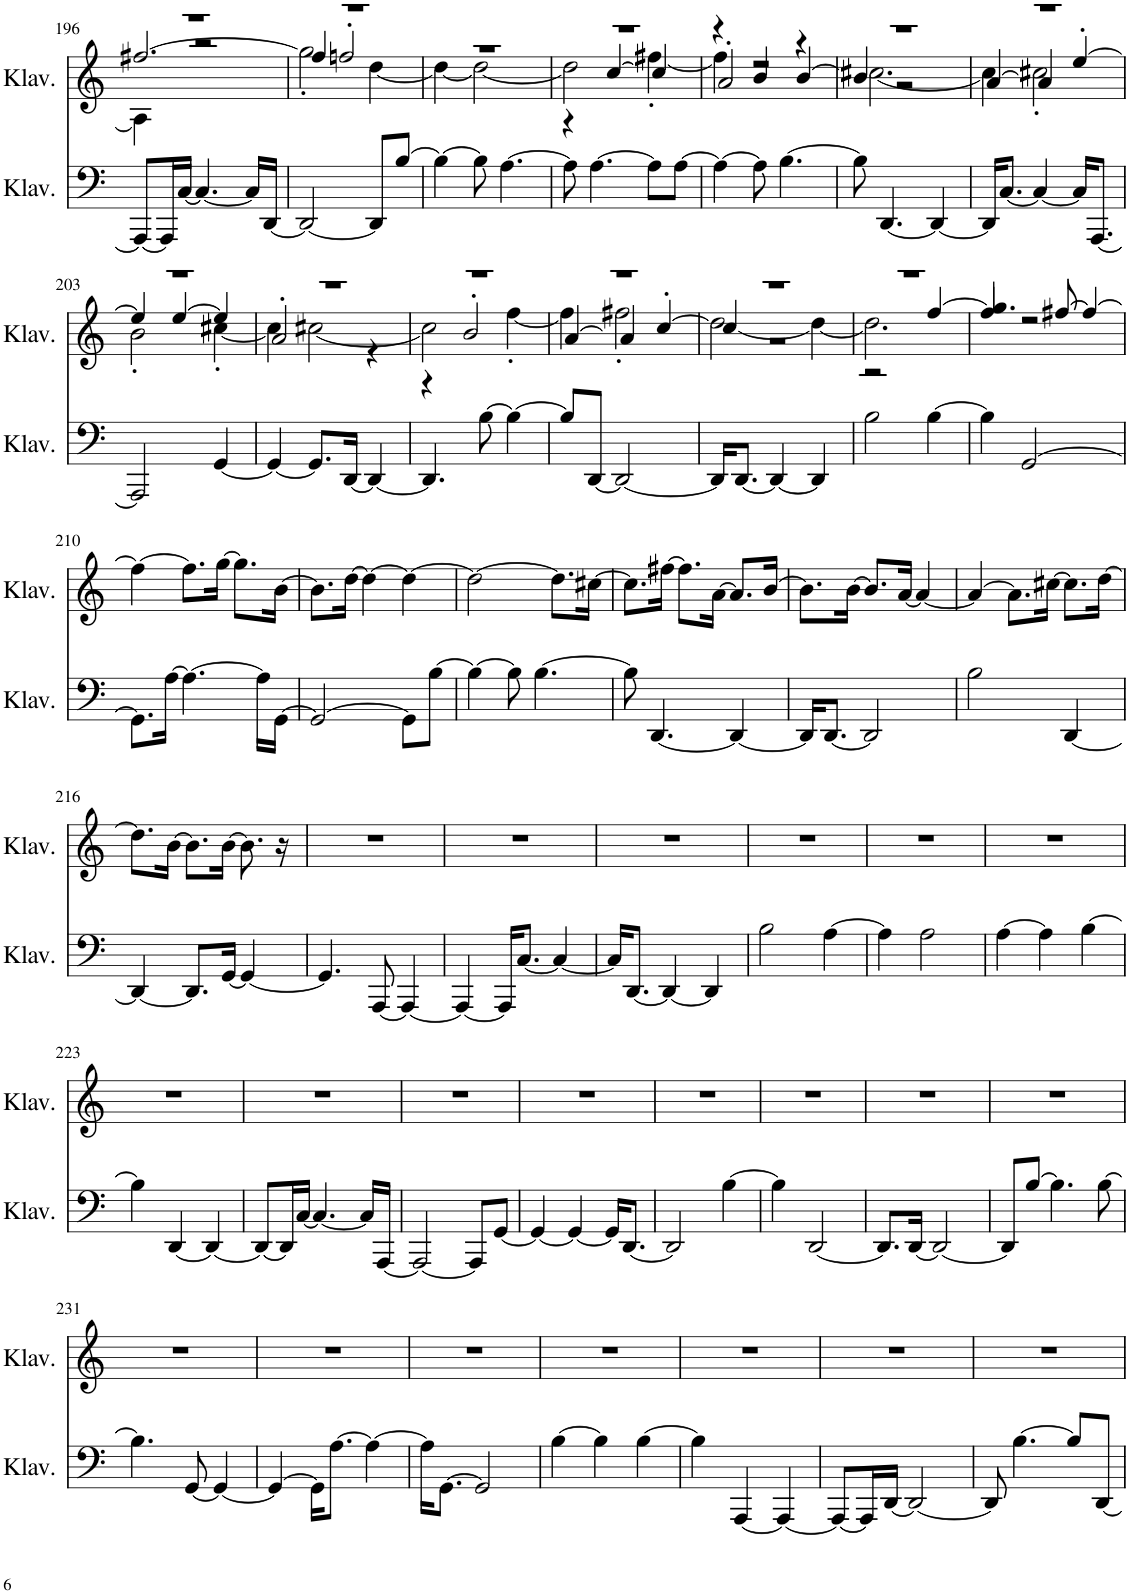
**kern	**kern
*part2	*part1
*staff2	*staff1
*I"Klavier	*I"Klavier
*I'Klav.	*I'Klav.
!!LO:PB:g=z
*clefF4	*clefG2
*k[]	*k[]
*M3/4	*M3/4
=196	=196
*	*^
*	*	*^
8AAA/L_	2.r	4A\]	[2.ff#X/
16AAA/L]	.	.	.
[16C/JJ	.	.	.
4.C/_	.	2r	.
16C/LL]	.	.	.
[16DD/JJ	.	.	.
=197	=197	=197	=197
2DD/_	2.r	2gg'\	4ff#/]
.	.	.	2ffn'/
8DD/L]	.	[4dd\	.
[8B/J	.	.	.
*	*	*v	*v
=198	=198	=198
4B\_	2.r	4dd\_
8B\]	.	2dd\_
[4.A\	.	.
=199	=199	=199
*	*	*^
8A\]	2.r	2dd\]	4r
[4.A\	.	.	.
.	.	.	[4cc/
8A\L]	.	[4ff#X'\	4cc/]
[8A\J	.	.	.
=200	=200	=200	=200
4A\_	4r	4ff#\]	2a'/
8A\]	4b/	2r	.
[4.B\	.	.	.
.	4r	.	[4b/
=201	=201	=201	=201
8B\]	2.r	[2.cc#X\	4b/]
[4.DD/	.	.	.
.	.	.	2r
4DD/_	.	.	.
=202	=202	=202	=202
16DD/KL]	2.r	4cc#\]	[4a/
[8.C/J	.	.	.
4C/_	.	2cc#X'\	4a/]
16C/KL]	.	.	[4ee'/
[8.AAA/J	.	.	.
!!LO:LB:g=z	!!	!!
=203	=203	=203	=203
2AAA/]	2.r	2b'\	4ee/]
.	.	.	[4ee/
[4GG/	.	[4cc#X'\	4ee/]
=204	=204	=204	=204
4GG/_	2.r	4cc#\]	2a'/
8.GG/L]	.	[2cc#X\	.
[16DD/Jk	.	.	.
4DD/_	.	.	4r
=205	=205	=205	=205
4.DD/]	2.r	2cc#\]	4r
.	.	.	2b'/
[8B\	.	.	.
4B\_	.	[4ff'\	.
=206	=206	=206	=206
8B/L]	2.r	4ff\]	[4a/
[8DD/J	.	.	.
2DD/_	.	2ff#X'\	4a/]
.	.	.	[4cc'/
=207	=207	=207	=207
16DD/KL]	2.r	[2dd\	4cc/]
[8.DD/J	.	.	.
4DD/_	.	.	2r
4DD/]	.	4dd\_	.
=208	=208	=208	=208
2B\	2.r	2.dd\]	2r
[4B\	.	.	[4ff/
*	*	*v	*v
=209	=209	=209
4B\]	4.gg/	4ff/]
[2GG/	.	2r
.	[8ff#X/	.
.	4ff#/_	.
*	*v	*v
!!LO:LB:g=z
=210	=210
8.GG\L]	4ff#\_
[16A\Jk	.
4.A\_	8.ff#\L]
.	[16gg\Jk
.	8.gg\L]
16A\LL]	.
[16GG\JJ	[16b\Jk
=211	=211
2GG/_	8.b\L]
.	[16dd\Jk
.	4dd\_
8GG\L]	4dd\_
[8B\J	.
=212	=212
4B\_	2dd\_
8B\]	.
[4.B\	.
.	8.dd\L]
.	[16cc#X\Jk
=213	=213
8B\]	8.cc#\L]
[4.DD/	.
.	[16ff#X\Jk
.	8.ff#\L]
.	[16a\Jk
4DD/_	8.a/L]
.	[16b/Jk
=214	=214
16DD/KL]	8.b\L]
[8.DD/J	.
.	[16b\Jk
2DD/]	8.b/L]
.	[16a/Jk
.	4a/_
=215	=215
2B\	4a/_
.	8.a\L]
.	[16cc#X\Jk
[4DD/	8.cc#\L]
.	[16dd\Jk
!!LO:LB:g=z
=216	=216
4DD/_	8.dd\L]
.	[16b\Jk
8.DD/L]	8.b\L]
[16GG/Jk	[16b\Jk
4GG/_	8.b\]
.	16r
=217	=217
4.GG/]	2.r
[8AAA/	.
4AAA/_	.
=218	=218
4AAA/_	2.r
16AAA/KL]	.
[8.C/J	.
4C/_	.
=219	=219
16C/KL]	2.r
[8.DD/J	.
4DD/_	.
4DD/]	.
=220	=220
2B\	2.r
[4A\	.
=221	=221
4A\]	2.r
2A\	.
=222	=222
[4A\	2.r
4A\]	.
[4B\	.
!!LO:LB:g=z
=223	=223
4B\]	2.r
[4DD/	.
4DD/_	.
=224	=224
8DD/L_	2.r
16DD/L]	.
[16C/JJ	.
4.C/_	.
16C/LL]	.
[16AAA/JJ	.
=225	=225
2AAA/_	2.r
8AAA/L]	.
[8GG/J	.
=226	=226
4GG/_	2.r
4GG/_	.
16GG/KL]	.
[8.DD/J	.
=227	=227
2DD/]	2.r
[4B\	.
=228	=228
4B\]	2.r
[2DD/	.
=229	=229
8.DD/L]	2.r
[16DD/Jk	.
2DD/_	.
=230	=230
8DD/L]	2.r
[8B/J	.
4.B\]	.
[8B\	.
!!LO:LB:g=z
=231	=231
4.B\]	2.r
[8GG/	.
4GG/_	.
=232	=232
4GG/_	2.r
16GG\KL]	.
[8.A\J	.
4A\_	.
=233	=233
16A\KL]	2.r
[8.GG\J	.
2GG/]	.
=234	=234
[4B\	2.r
4B\]	.
[4B\	.
=235	=235
4B\]	2.r
[4AAA/	.
4AAA/_	.
=236	=236
8AAA/L_	2.r
16AAA/L]	.
[16DD/JJ	.
2DD/_	.
=237	=237
8DD/]	2.r
[4.B\	.
8B/L]	.
[8DD/J	.
=	=
*-	*-
